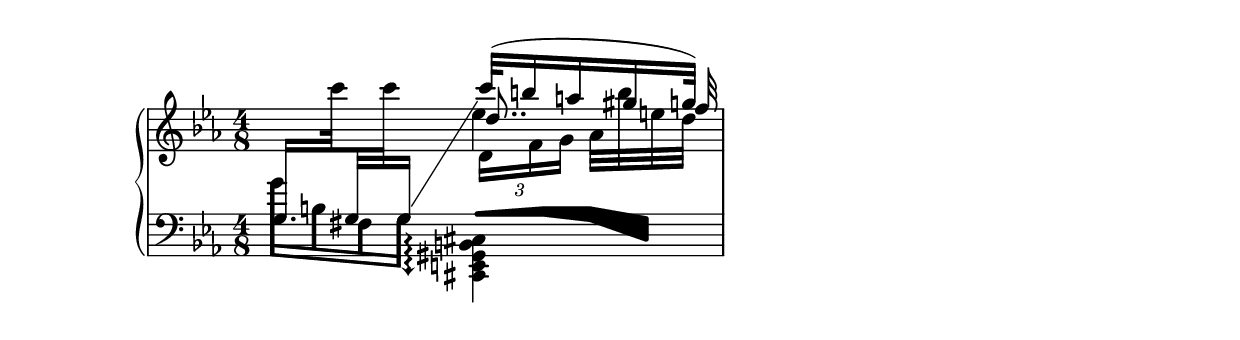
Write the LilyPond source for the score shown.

%% DO NOT EDIT this file manually; it is automatically
%% generated from LSR http://lsr.dsi.unimi.it
%% Make any changes in LSR itself, or in Documentation/snippets/new/ ,
%% and then run scripts/auxiliar/makelsr.py
%%
%% This file is in the public domain.
\version "2.15.32"

\header {
  lsrtags = "headword"

  texidoc = "
Random complex notation

"
  doctitle = "Screech and Boink"
} % begin verbatim

\score {
  \context PianoStaff <<
    \new Staff = "up" {
      \time 4/8
      \key c \minor
      <<
        {
          \revert Stem #'direction
          \change Staff = down
          \set subdivideBeams = ##t
          g16.[
          \change Staff = up
          c'''32
          \change Staff = down
          g32
          \change Staff = up
          c'''32
          \change Staff = down
          g16]
          \change Staff = up
          \stemUp
          \set followVoice = ##t
          c'''32([ b''16 a''16 gis''16 g''32)]
        }
        \\
        { s4 \times 2/3 { d'16[ f' g'] } as'32[ b''32 e'' d''] }
        \\
        { s4 \autoBeamOff d''8.. f''32  }
        \\
        { s4 es''4 }
      >>
    }
    \new Staff = "down" {
      \clef bass
      \key c \minor
      \set subdivideBeams = ##f
      \override Stem #'french-beaming = ##t
      \override Beam #'beam-thickness = #0.3
      \override Stem #'thickness = #4.0
      g'16[ b16 fis16 g16]
      <<
        \makeClusters {
          as16 <as b> <g b> <g cis>
        }
        \\
        {
          \override Staff.Arpeggio #'arpeggio-direction = #DOWN
          <cis, e, gis, b, cis>4\arpeggio
        }
      >>
    }
  >>
  \midi {
    \tempo 8 = 60
  }
  \layout {
    ragged-right = ##t
    \context {
      \Staff
      \consists "Horizontal_bracket_engraver"
    }
  }
}
